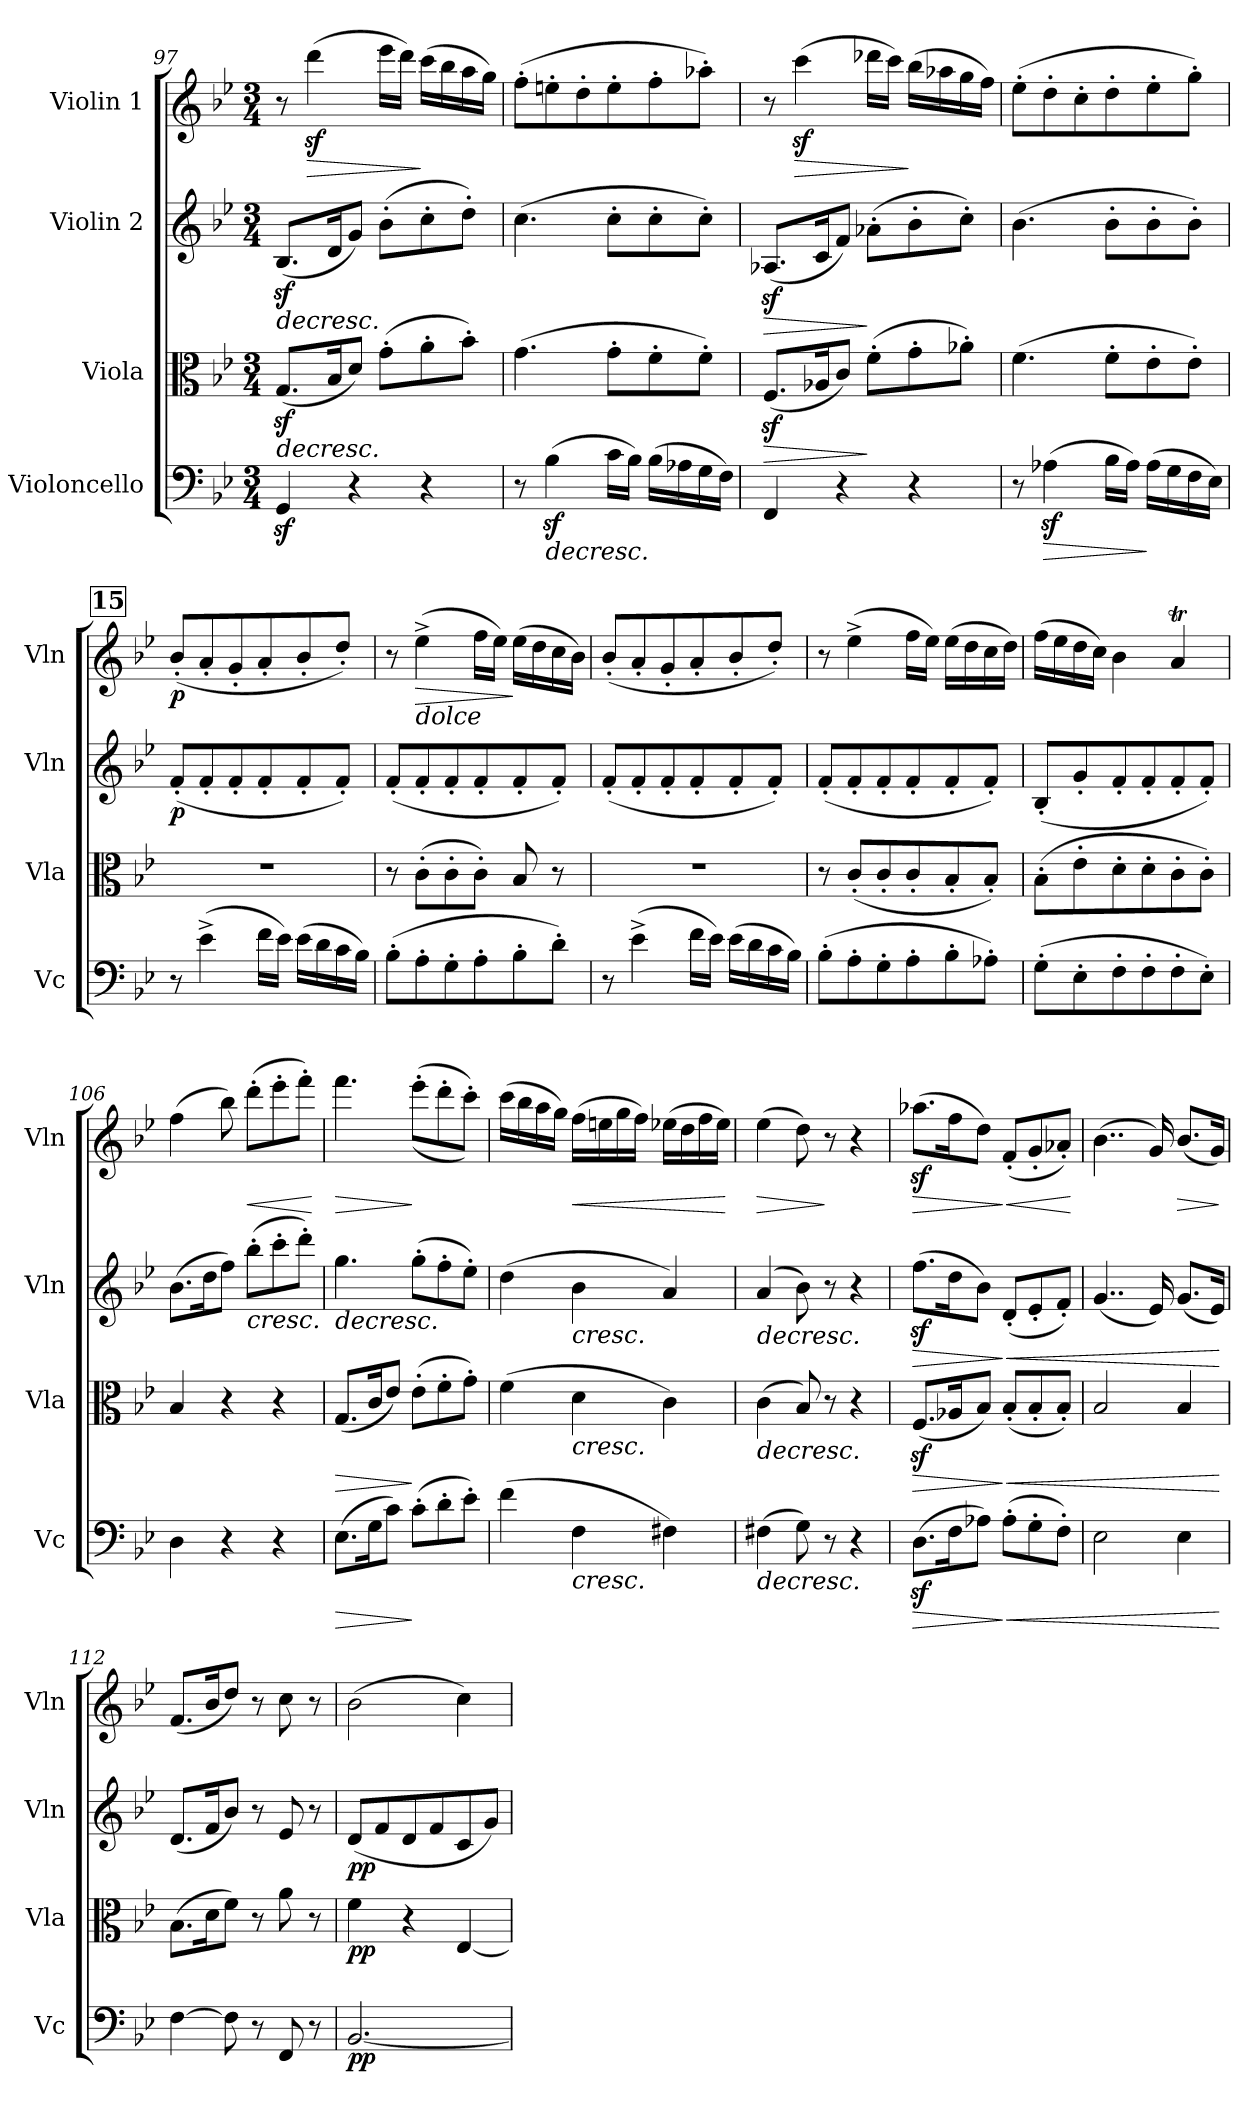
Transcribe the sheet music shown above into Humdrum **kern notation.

**kern	**dynam	**kern	**dynam	**kern	**dynam	**kern	**dynam
*part4	*part4	*part3	*part3	*part2	*part2	*part1	*part1
*staff4	*staff4	*staff3	*staff3	*staff2	*staff2	*staff1	*staff1
*I"Violoncello	*	*I"Viola	*	*I"Violin 2	*	*I"Violin 1	*
*I'Vc	*	*I'Vla	*	*I'Vln	*	*I'Vln	*
!!LO:LB:g=z
*clefF4	*	*clefC3	*	*clefG2	*	*clefG2	*
*k[b-e-]	*	*k[b-e-]	*	*k[b-e-]	*	*k[b-e-]	*
*M3/4	*	*M3/4	*	*M3/4	*	*M3/4	*
=97	=97	=97	=97	=97	=97	=97	=97
!	!	!	!LO:HP:b	!	!LO:HP:b	!	!
4GGz</	.	(8.Gz</L	>	(8.B-z</L	>	8r	.
!	!	!	!	!	!	!	!LO:HP:b
.	.	.	.	.	.	(4dddz<\	>
.	.	16B-/K	.	16d/K	.	.	.
4r	.	8d/J)	.	8g/J)	.	.	.
.	.	(8g'\L	.	(8b-'\L	.	16eee-\LL	.
.	.	.	.	.	.	16ddd\JJ)	.
4r	.	8a'\	.	8cc'\	.	(16ccc\LL	]
.	.	.	.	.	.	16bb-\	.
.	.	8b-'\J)	.	8dd'\J)	.	16aa\	.
.	.	.	.	.	.	16gg\JJ)	.
!!LO:PB:g=z
=98	=98	=98	=98	=98	=98	=98	=98
8r	.	(4.g\	.	(4.cc\	.	(8ff'\L	.
!	!LO:HP:b	!	!	!	!	!	!
(4B-z<\	>	.	.	.	.	8een'\	.
.	.	.	.	.	.	8dd'\	.
16c\LL	.	8g'\L	.	8cc'\L	.	8ee'\	.
16B-\JJ)	.	.	.	.	.	.	.
(16B-\LL	.	8f'\	.	8cc'\	.	8ff'\	.
16A-X\	.	.	.	.	.	.	.
16G\	.	8f'\J)	.	8cc'\J)	.	8aa-X'\J)	.
16F\JJ)	.	.	.	.	.	.	.
=99	=99	=99	=99	=99	=99	=99	=99
!	!	!	!LO:HP:b	!	!LO:HP:b	!	!
4FF/	.	(8.Fz</L	>	(8.A-Xz</L	>	8r	.
!	!	!	!	!	!	!	!LO:HP:b
.	.	.	.	.	.	(4cccz<\	>
.	.	16A-X/K	.	16c/K	.	.	.
4r	.	8c/J)	.	8f/J)	.	.	.
.	.	(8f'\L	]	(8a-X'\L	]	16ddd-X\LL	.
.	.	.	.	.	.	16ccc\JJ)	.
4r	.	8g'\	.	8b-'\	.	(16bb-\LL	]
.	.	.	.	.	.	16aa-X\	.
.	.	8a-X'\J)	.	8cc'\J)	.	16gg\	.
.	.	.	.	.	.	16ff\JJ)	.
=100	=100	=100	=100	=100	=100	=100	=100
8r	.	(4.f\	.	(4.b-\	.	(8ee-'\L	.
!	!LO:HP:b	!	!	!	!	!	!
(4A-Xz<\	>	.	.	.	.	8dd'\	.
.	.	.	.	.	.	8cc'\	.
16B-\LL	.	8f'\L	.	8b-'\L	.	8dd'\	.
16A-\JJ)	.	.	.	.	.	.	.
(16A-\LL	]	8e-'\	.	8b-'\	.	8ee-'\	.
16G\	.	.	.	.	.	.	.
16F\	.	8e-'\J)	.	8b-'\J)	.	8gg'\J)	.
16E-\JJ)	.	.	.	.	.	.	.
!!LO:REH:place=s1:a:B:cj:fs=14:t=15
=101	=101	=101	=101	=101	=101	=101	=101
!	!	!	!	!	!LO:DY:b	!	!LO:DY:b
8r	.	2.r	.	(8f'/L	p	(8b-'/L	p
!	!LO:DY:b	!	!	!	!	!	!
!	!LO:DY:n=1:b	!	!	!	!	!	!
(4e-^\	p other-dynamics	.	.	8f'/	.	8a'/	.
.	.	.	.	8f'/	.	8g'/	.
16f\LL	.	.	.	8f'/	.	8a'/	.
16e-\JJ)	.	.	.	.	.	.	.
(16e-\LL	.	.	.	8f'/	.	8b-'/	.
16d\	.	.	.	.	.	.	.
16c\	.	.	.	8f'/J)	.	8dd'/J)	.
16B-\JJ)	.	.	.	.	.	.	.
!!LO:LB:g=z
=102	=102	=102	=102	=102	=102	=102	=102
(8B-'\L	.	8r	.	(8f'/L	.	8r	.
!	!	!	!	!	!	!LO:TX:b:i:t=dolce	!
!	!	!	!LO:DY:b	!	!	!	!LO:HP:b
!	!	!	!LO:DY:n=1:b	!	!	!	!
!	!	!	!LO:DY:n=2:b	!	!	!	!
8A'\	.	(8c'\L	other-dynamics p other-dynamics	8f'/	.	(4ee-^\	>
8G'\	.	8c'\	.	8f'/	.	.	.
8A'\	.	8c'\J)	.	8f'/	.	16ff\LL	.
.	.	.	.	.	.	16ee-\JJ)	.
8B-'\	.	8B-/	.	8f'/	.	(16ee-\LL	]
.	.	.	.	.	.	16dd\	.
8d'\J)	.	8r	.	8f'/J)	.	16cc\	.
.	.	.	.	.	.	16b-\JJ)	.
!!LO:LB:g=z
=103	=103	=103	=103	=103	=103	=103	=103
8r	.	2.r	.	(8f'/L	.	(8b-'/L	.
(4e-^\	.	.	.	8f'/	.	8a'/	.
.	.	.	.	8f'/	.	8g'/	.
16f\LL	.	.	.	8f'/	.	8a'/	.
16e-\JJ)	.	.	.	.	.	.	.
(16e-\LL	.	.	.	8f'/	.	8b-'/	.
16d\	.	.	.	.	.	.	.
16c\	.	.	.	8f'/J)	.	8dd'/J)	.
16B-\JJ)	.	.	.	.	.	.	.
=104	=104	=104	=104	=104	=104	=104	=104
(8B-'\L	.	8r	.	(8f'/L	.	8r	.
8A'\	.	(8c'/L	.	8f'/	.	(4ee-^\	.
8G'\	.	8c'/	.	8f'/	.	.	.
8A'\	.	8c'/	.	8f'/	.	16ff\LL	.
.	.	.	.	.	.	16ee-\JJ)	.
8B-'\	.	8B-'/	.	8f'/	.	(16ee-\LL	.
.	.	.	.	.	.	16dd\	.
8A-X'\J)	.	8B-'/J)	.	8f'/J)	.	16cc\	.
.	.	.	.	.	.	16dd\JJ)	.
=105	=105	=105	=105	=105	=105	=105	=105
(8G'\L	.	(8B-'\L	.	(8B-'/L	.	(16ff\LL	.
.	.	.	.	.	.	16ee-\	.
8E-'\	.	8e-'\	.	8g'/	.	16dd\	.
.	.	.	.	.	.	16cc\JJ)	.
8F'\	.	8d'\	.	8f'/	.	4b-\	.
8F'\	.	8d'\	.	8f'/	.	.	.
8F'\	.	8c'\	.	8f'/	.	4at/	.
8E-'\J)	.	8c'\J)	.	8f'/J)	.	.	.
=106	=106	=106	=106	=106	=106	=106	=106
4D\	.	4B-/	.	(8.b-\L	.	(4ff\	.
.	.	.	.	16dd\K	.	.	.
4r	.	4r	.	8ff\J)	.	8bb-\)	.
!	!	!	!	!	!LO:HP:b	!	!LO:HP:b
.	.	.	.	(8bb-'\L	<	(8ddd'\L	<
4r	.	4r	.	8ccc'\	.	8eee-'\	.
.	.	.	.	8ddd'\J)	.	8fff'\J)	.
.	.	.	.	.	]	.	[
=107	=107	=107	=107	=107	=107	=107	=107
!	!LO:HP:b	!	!LO:HP:b	!	!LO:HP:b	!	!LO:HP:b
(8.E-\L	>	(8.G/L	>	4.gg\	>	4.fff\	>
16G\K	.	16c/K	.	.	.	.	.
8c\J)	.	8e-/J)	.	.	.	.	.
(8c'\L	]	(8e-'\L	]	(8gg'\L	[	((8eee-'\L	]
8d'\	.	8f'\	.	8ff'\	.	8ddd'\	.
8e-'\J)	.	8g'\J)	.	8ee-'\J)	.	8ccc'\J))	.
!!LO:LB:g=z
=108	=108	=108	=108	=108	=108	=108	=108
(4f\	.	(4f\	.	(4dd\	.	(16ccc\LL	.
.	.	.	.	.	.	16bb-\	.
.	.	.	.	.	.	16aa\	.
.	.	.	.	.	.	16gg\JJ)	.
!	!LO:HP:b	!	!LO:HP:b	!	!LO:HP:b	!	!LO:HP:b
4F\	<	4d\	<	4b-\	<	(16ff\LL	<
.	.	.	.	.	.	16een\	.
.	.	.	.	.	.	16gg\	.
.	.	.	.	.	.	16ff\JJ)	.
4F#X\)	.	4c\)	.	4a/)	.	(16ee-X\LL	.
.	.	.	.	.	.	16dd\	.
.	.	.	.	.	.	16ff\	.
.	.	.	.	.	.	16ee-\JJ)	.
.	]	.	]	.	]	.	[
=109	=109	=109	=109	=109	=109	=109	=109
!	!LO:HP:b	!	!LO:HP:b	!	!LO:HP:b	!	!LO:HP:b
(4F#X\	>	(4c\	>	(4a/	>	(4ee-\	>
8G\)	.	8B-/)	.	8b-\)	.	8dd\)	.
8r	[	8r	[	8r	[	8r	]
4r	.	4r	.	4r	.	4r	.
=110	=110	=110	=110	=110	=110	=110	=110
!	!LO:HP:b	!	!LO:HP:b	!	!LO:HP:b	!	!LO:HP:b
(8.Dz<\L	>	(8.Fz</L	>	(8.ffz<\L	>	(8.aa-Xz<\L	>
16F\K	.	16A-X/K	.	16dd\K	.	16ff\K	.
8A-X\J)	.	8B-/J)	.	8b-\J)	.	8dd\J)	.
!	!LO:HP:n=1:b	!	!LO:HP:n=1:b	!	!LO:HP:n=1:b	!	!LO:HP:n=1:b
(8A-'\L	] <	(8B-'/L	] <	(8d'/L	] <	(8f'/L	] <
8G'\	.	8B-'/	.	8e-'/	.	8g'/	.
8F'\J)	.	8B-'/J)	.	8f'/J)	.	8a-X'/J)	.
.	]	.	]	.	]	.	[
=111	=111	=111	=111	=111	=111	=111	=111
2E-\	.	2B-/	.	(4..g/	.	(4..b-\	.
.	.	.	.	16e-/)	.	16g/)	.
!	!	!	!	!	!	!	!LO:HP:b
4E-\	.	4B-/	.	(8.g/L	.	(8.b-/L	>
.	.	.	.	16e-/Jk)	.	16g/Jk)	.
.	[	.	[	.	[	.	]
=112	=112	=112	=112	=112	=112	=112	=112
[4F\	.	(8.B-\L	.	(8.d/L	.	(8.f/L	.
.	.	16d\K	.	16f/K	.	16b-/K	.
8F\]	.	8f\J)	.	8b-/J)	.	8dd/J)	.
8r	.	8r	.	8r	.	8r	.
8FF/	.	8a\	.	8e-/	.	8cc\	.
8r	.	8r	.	8r	.	8r	.
!!LO:PB:g=z
=113	=113	=113	=113	=113	=113	=113	=113
!	!LO:DY:b	!	!LO:DY:b	!	!LO:DY:b	!	!LO:DY:b
!	!	!	!	!	!	!	!LO:DY:n=1:b
[2.BB-/	pp	4f\	pp	(8d/L	pp	(2b-\	pp other-dynamics
.	.	.	.	8f/	.	.	.
.	.	4r	.	8d/	.	.	.
.	.	.	.	8f/	.	.	.
.	.	[4E-/	.	8c/	.	4cc\)	.
.	.	.	.	8g/J)	.	.	.
=	=	=	=	=	=	=	=
*-	*-	*-	*-	*-	*-	*-	*-
